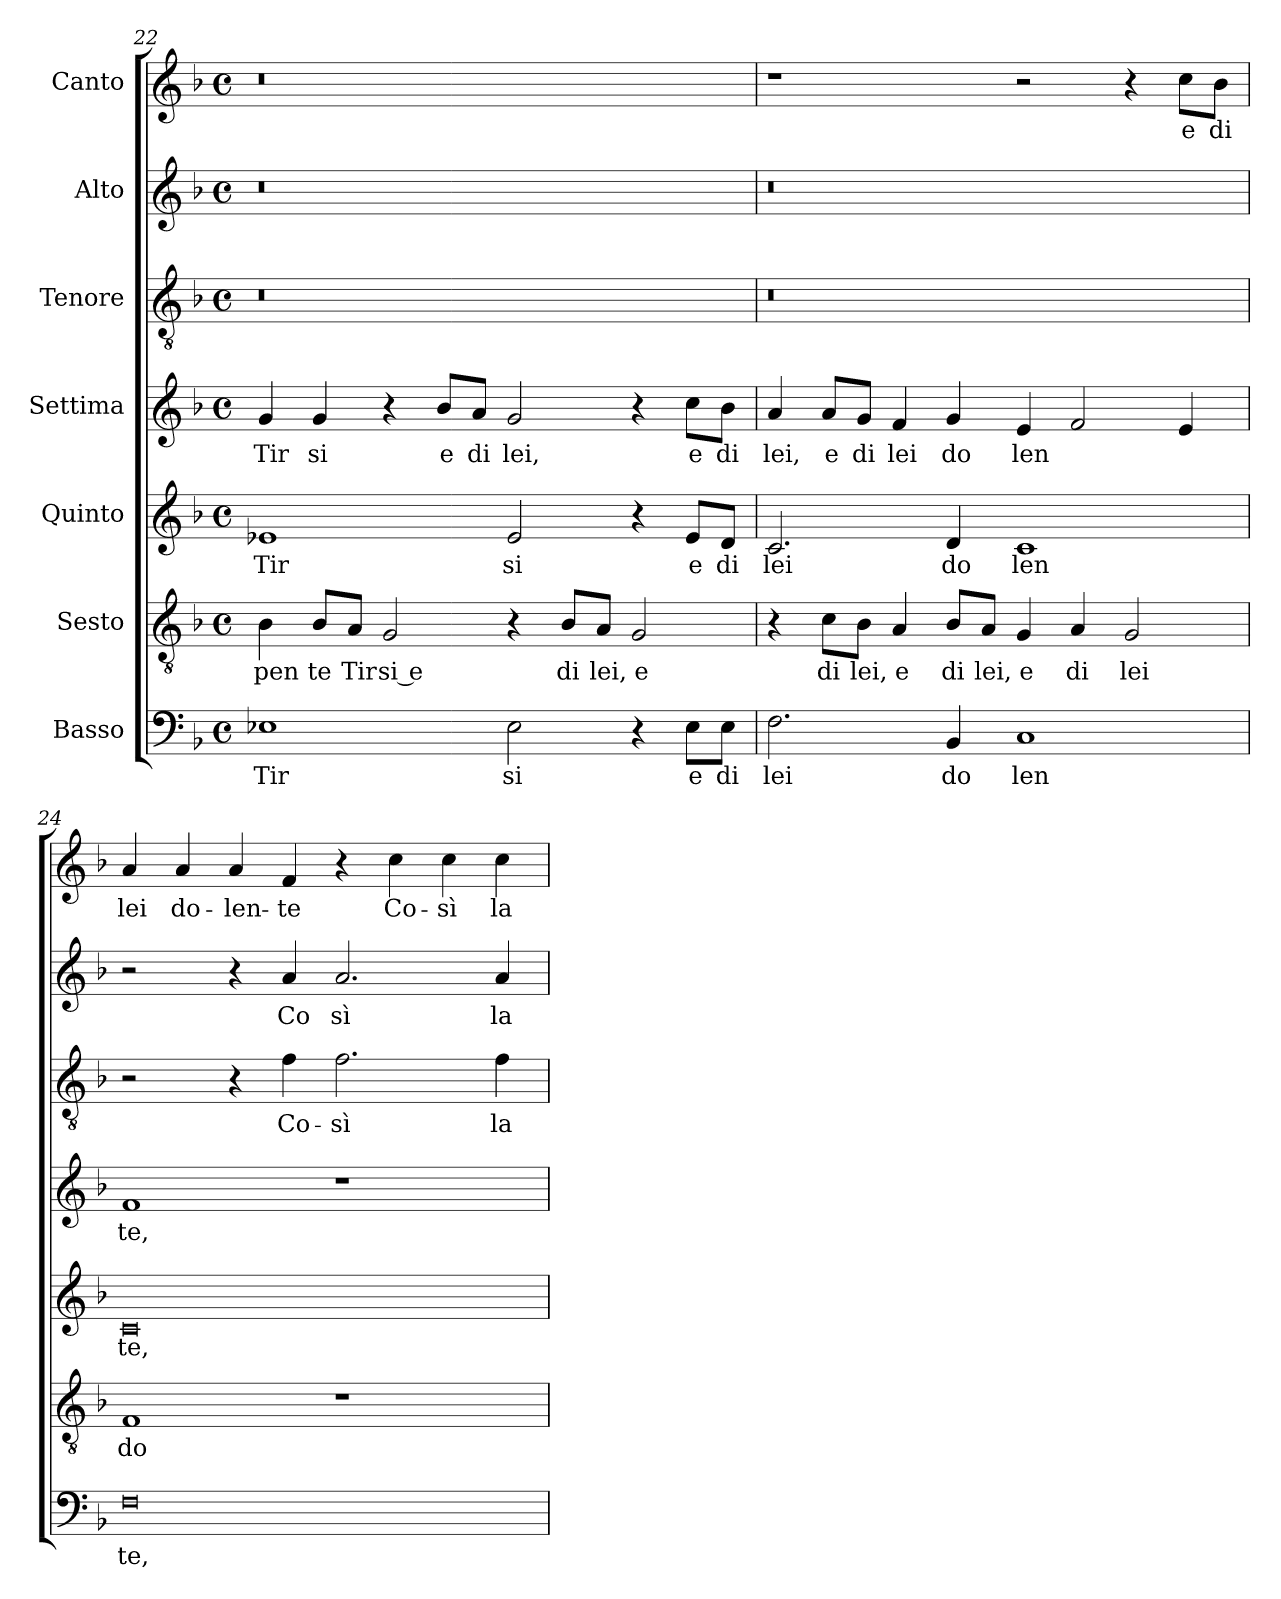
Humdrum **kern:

**kern	**text	**kern	**text	**kern	**text	**kern	**text	**kern	**text	**kern	**text	**kern	**text
*part7	*part7	*part6	*part6	*part5	*part5	*part4	*part4	*part3	*part3	*part2	*part2	*part1	*part1
*staff7	*staff7	*staff6	*staff6	*staff5	*staff5	*staff4	*staff4	*staff3	*staff3	*staff2	*staff2	*staff1	*staff1
*I"Basso	*	*I"Sesto	*	*I"Quinto	*	*I"Settima	*	*I"Tenore	*	*I"Alto	*	*I"Canto	*
*clefF4	*	*clefGv2	*	*clefG2	*	*clefG2	*	*clefGv2	*	*clefG2	*	*clefG2	*
*k[b-]	*	*k[b-]	*	*k[b-]	*	*k[b-]	*	*k[b-]	*	*k[b-]	*	*k[b-]	*
*F:	*	*F:	*	*F:	*	*F:	*	*F:	*	*F:	*	*F:	*
*M4/4	*	*M4/4	*	*M4/4	*	*M4/4	*	*M4/4	*	*M4/4	*	*M4/4	*
*met(c)	*	*met(c)	*	*met(c)	*	*met(c)	*	*met(c)	*	*met(c)	*	*met(c)	*
=22	=22	=22	=22	=22	=22	=22	=22	=22	=22	=22	=22	=22	=22
!	!LO:LY:b:cj	!	!LO:LY:b:cj	!	!LO:LY:b:cj	!	!LO:LY:b:cj	!	!	!	!	!	!
1E-X	Tir	4B-\	pen	1e-X	Tir	4g/	Tir	0r	.	0r	.	0r	.
!	!	!	!LO:LY:b:cj	!	!	!	!LO:LY:b:cj	!	!	!	!	!	!
.	.	8B-/L	te	.	.	4g/	si	.	.	.	.	.	.
!	!	!	!LO:LY:b:cj	!	!	!	!	!	!	!	!	!	!
.	.	8A/J	Tir	.	.	.	.	.	.	.	.	.	.
!	!	!	!LO:LY:b:rj	!	!	!	!	!	!	!	!	!	!
.	.	2G/	si e	.	.	4r	.	.	.	.	.	.	.
!	!	!	!	!	!	!	!LO:LY:b:cj	!	!	!	!	!	!
.	.	.	.	.	.	8b-/L	e	.	.	.	.	.	.
!	!	!	!	!	!	!	!LO:LY:b:cj	!	!	!	!	!	!
.	.	.	.	.	.	8a/J	di	.	.	.	.	.	.
!	!LO:LY:b:cj	!	!	!	!LO:LY:b:cj	!	!LO:LY:b:cj	!	!	!	!	!	!
2E-\	si	4r	.	2e-/	si	2g/	lei,	.	.	.	.	.	.
!	!	!	!LO:LY:b:cj	!	!	!	!	!	!	!	!	!	!
.	.	8B-/L	di	.	.	.	.	.	.	.	.	.	.
!	!	!	!LO:LY:b:cj	!	!	!	!	!	!	!	!	!	!
.	.	8A/J	lei,	.	.	.	.	.	.	.	.	.	.
!	!	!	!LO:LY:b:cj	!	!	!	!	!	!	!	!	!	!
4r	.	2G/	e	4r	.	4r	.	.	.	.	.	.	.
!	!LO:LY:b:cj	!	!	!	!LO:LY:b:cj	!	!LO:LY:b:cj	!	!	!	!	!	!
8E-\L	e	.	.	8e-/L	e	8cc\L	e	.	.	.	.	.	.
!	!LO:LY:b:cj	!	!	!	!LO:LY:b:cj	!	!LO:LY:b:cj	!	!	!	!	!	!
8E-\J	di	.	.	8d/J	di	8b-\J	di	.	.	.	.	.	.
=23	=23	=23	=23	=23	=23	=23	=23	=23	=23	=23	=23	=23	=23
!	!LO:LY:b:cj	!	!	!	!LO:LY:b:cj	!	!LO:LY:b:cj	!	!	!	!	!	!
2.F\	lei	4r	.	2.c/	lei	4a/	lei,	0r	.	0r	.	1r	.
!	!	!	!LO:LY:b:cj	!	!	!	!LO:LY:b:cj	!	!	!	!	!	!
.	.	8c\L	di	.	.	8a/L	e	.	.	.	.	.	.
!	!	!	!LO:LY:b:cj	!	!	!	!LO:LY:b:cj	!	!	!	!	!	!
.	.	8B-\J	lei,	.	.	8g/J	di	.	.	.	.	.	.
!	!	!	!LO:LY:b:cj	!	!	!	!LO:LY:b:cj	!	!	!	!	!	!
.	.	4A/	e	.	.	4f/	lei	.	.	.	.	.	.
!	!LO:LY:b:cj	!	!LO:LY:b:cj	!	!LO:LY:b:cj	!	!LO:LY:b:cj	!	!	!	!	!	!
4BB-/	do	8B-/L	di	4d/	do	4g/	do	.	.	.	.	.	.
!	!	!	!LO:LY:b:cj	!	!	!	!	!	!	!	!	!	!
.	.	8A/J	lei,	.	.	.	.	.	.	.	.	.	.
!	!LO:LY:b:cj	!	!LO:LY:b:cj	!	!LO:LY:b:cj	!	!LO:LY:b	!	!	!	!	!	!
1C	len	4G/	e	1c	len	4e/	len	.	.	.	.	2r	.
!	!	!	!LO:LY:b:cj	!	!	!	!	!	!	!	!	!	!
.	.	4A/	di	.	.	2f/	.	.	.	.	.	.	.
!	!	!	!LO:LY:b:cj	!	!	!	!	!	!	!	!	!	!
.	.	2G/	lei	.	.	.	.	.	.	.	.	4r	.
!	!	!	!	!	!	!	!	!	!	!	!	!	!LO:LY:b:cj
.	.	.	.	.	.	4e/	.	.	.	.	.	8cc\L	e
!	!	!	!	!	!	!	!	!	!	!	!	!	!LO:LY:b:cj
.	.	.	.	.	.	.	.	.	.	.	.	8b-\J	di
!!LO:PB:g=z
=24	=24	=24	=24	=24	=24	=24	=24	=24	=24	=24	=24	=24	=24
!	!LO:LY:b:cj	!	!LO:LY:b:cj	!	!LO:LY:b:cj	!	!LO:LY:b:cj	!	!	!	!	!	!LO:LY:b:cj
0F	te,	1F	do-	0c	te,	1f	te,	2r	.	2r	.	4a/	lei
!	!	!	!	!	!	!	!	!	!	!	!	!	!LO:LY:b:cj
.	.	.	.	.	.	.	.	.	.	.	.	4a/	do-
!	!	!	!	!	!	!	!	!	!	!	!	!	!LO:LY:b:cj
.	.	.	.	.	.	.	.	4r	.	4r	.	4a/	-len-
!	!	!	!	!	!	!	!	!	!LO:LY:b:cj	!	!LO:LY:b:cj	!	!LO:LY:b:cj
.	.	.	.	.	.	.	.	4f\	Co-	4a/	Co	4f/	-te
!	!	!	!	!	!	!	!	!	!LO:LY:b:cj	!	!LO:LY:b:cj	!	!
.	.	1r	.	.	.	1r	.	2.f\	-sì	2.a/	sì	4r	.
!	!	!	!	!	!	!	!	!	!	!	!	!	!LO:LY:b:cj
.	.	.	.	.	.	.	.	.	.	.	.	4cc\	Co-
!	!	!	!	!	!	!	!	!	!	!	!	!	!LO:LY:b:cj
.	.	.	.	.	.	.	.	.	.	.	.	4cc\	-sì
!	!	!	!	!	!	!	!	!	!LO:LY:b:cj	!	!LO:LY:b:cj	!	!LO:LY:b:cj
.	.	.	.	.	.	.	.	4f\	la-	4a/	la	4cc\	la-
=	=	=	=	=	=	=	=	=	=	=	=	=	=
*-	*-	*-	*-	*-	*-	*-	*-	*-	*-	*-	*-	*-	*-
